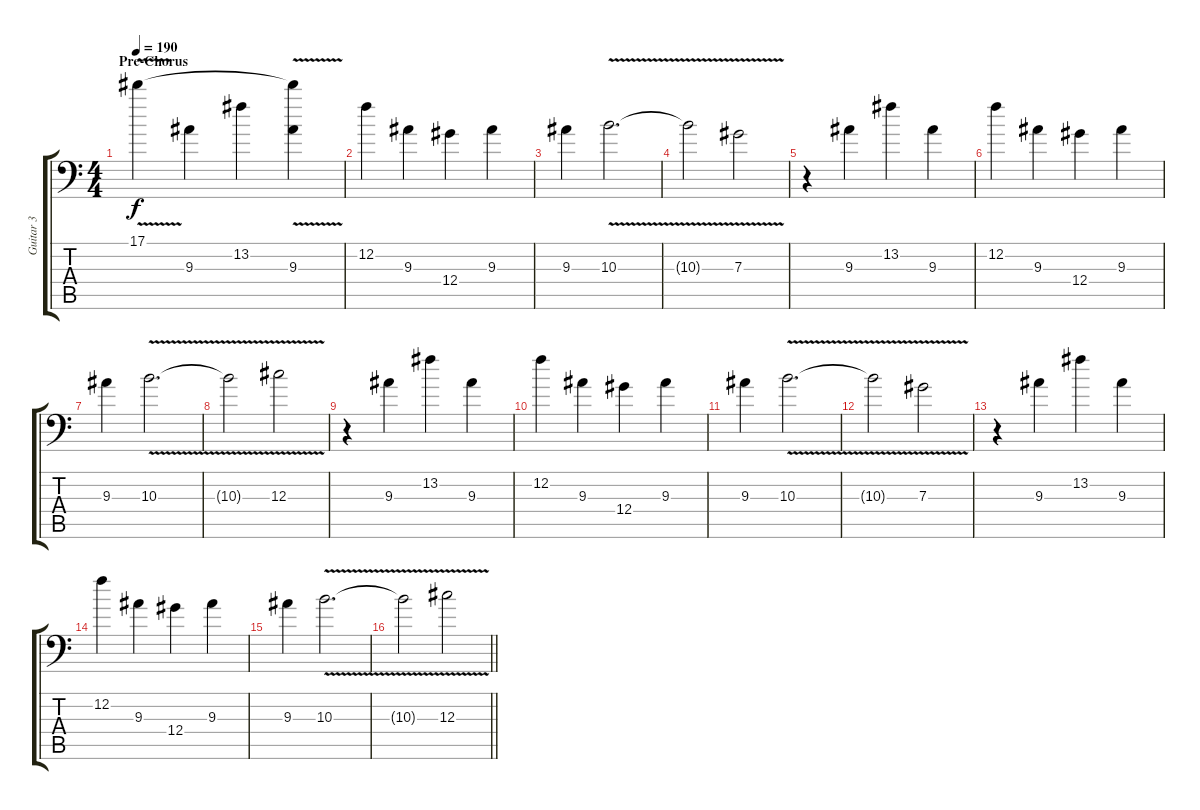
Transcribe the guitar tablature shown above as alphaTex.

\track ("Guitar 3" "Guitar 3") {instrument distortionguitar}
\staff {score tabs}
\tuning (Bb3 F3 Db3 Ab2 Eb2 Bb1) {hide}
\ts (4 4)
\section ("" "Pre-Chorus")
\tempo 190
\clef f4
\ks c
17.1{v}.4{dy f} 9.3.4 13.2.4 (17.1{t} 9.3).4 |
12.2.4 9.3.4 12.4.4 9.3.4 |
9.3.4 10.3{v}.2{d} |
10.3{t}.2 7.3{v}.2 |
r.4 9.3.4 13.2.4 9.3.4 |
12.2.4 9.3.4 12.4.4 9.3.4 |
9.3.4 10.3{v}.2{d} |
10.3{t}.2 12.3{v}.2 |
r.4 9.3.4 13.2.4 9.3.4 |
12.2.4 9.3.4 12.4.4 9.3.4 |
9.3.4 10.3{v}.2{d} |
10.3{t}.2 7.3{v}.2 |
r.4 9.3.4 13.2.4 9.3.4 |
12.2.4 9.3.4 12.4.4 9.3.4 |
9.3.4 10.3{v}.2{d} |
\barLineRight lightlight
10.3{t}.2 12.3{v}.2
